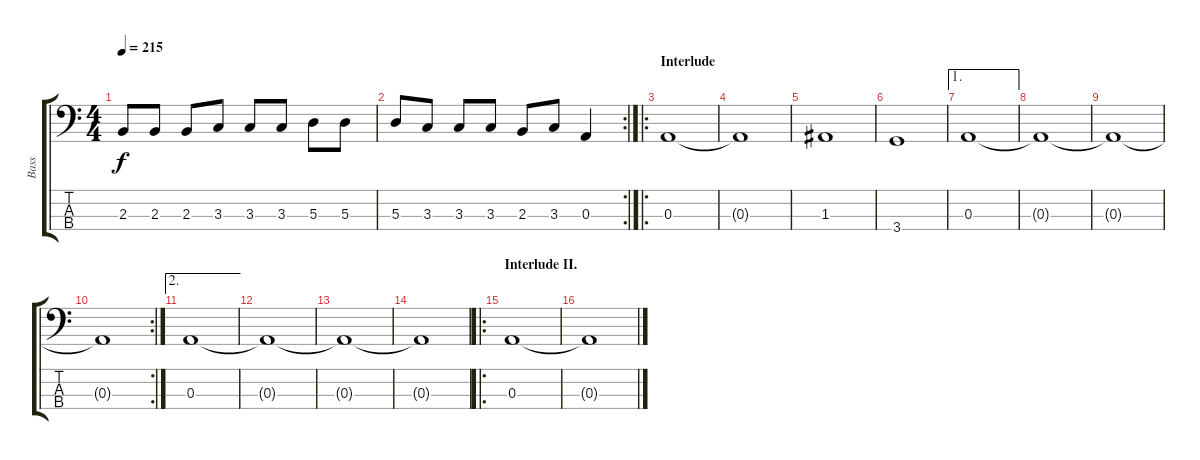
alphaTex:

\track ("Bass" "Bass") {instrument electricbasspick}
\staff {score tabs}
\tuning (G2 D2 A1 E1) {hide}
\ts (4 4)
\tempo 215
\clef f4
\ks c
2.3.8{dy f} 2.3.8 2.3.8 3.3.8 3.3.8 3.3.8 5.3.8 5.3.8 |
\rc 2
5.3.8 3.3.8 3.3.8 3.3.8 2.3.8 3.3.8 0.3.4 |
\ro
\section ("" "Interlude")
0.3.1 |
0.3{t}.1 |
1.3.1 |
3.4.1 |
\ae 1
0.3.1 |
0.3{t}.1 |
0.3{t}.1 |
\rc 2
0.3{t}.1 |
\ae 2
0.3.1 |
0.3{t}.1 |
0.3{t}.1 |
0.3{t}.1 |
\ro
\section ("" "Interlude II.")
0.3.1 |
0.3{t}.1
